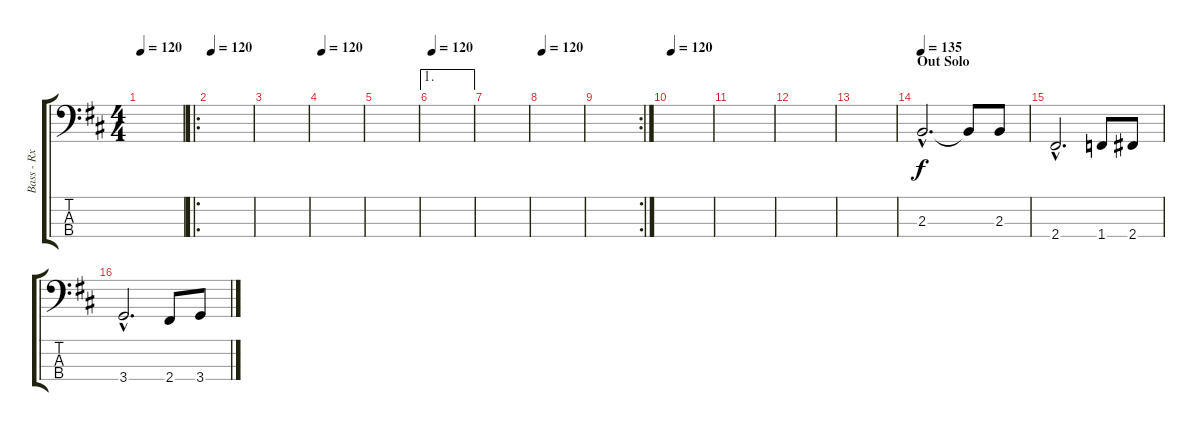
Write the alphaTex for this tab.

\track ("Bass - Rx" "Bass - Rx") {instrument electricbassfinger}
\staff {score tabs}
\tuning (G2 D2 A1 E1) {hide}
\ts (4 4)
\tempo 120
\clef f4
\ks d
|
\ro
\tempo 120
|
|
\tempo 120
|
|
\ae 1
\tempo 120
|
|
\tempo 120
|
\rc 2
|
\tempo 120
|
|
|
|
\section ("" "Out Solo")
\tempo 135
2.3{hac}.2{d} 2.3{t}.8 2.3.8 |
2.4{hac}.2{d} 1.4.8 2.4.8 |
3.4{hac}.2{d} 2.4.8 3.4.8
